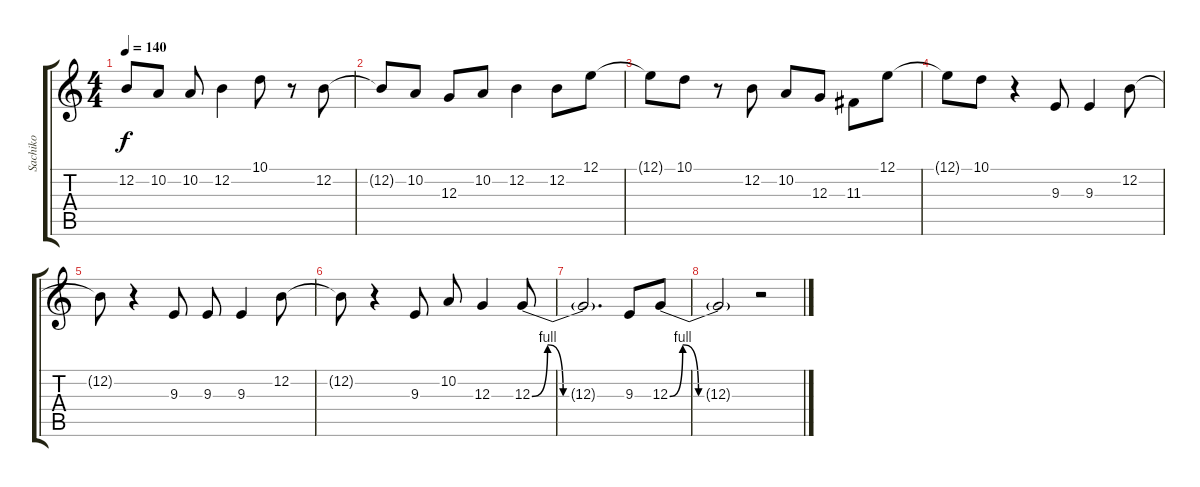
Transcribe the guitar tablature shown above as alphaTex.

\track ("Sachiko" "Sachiko") {instrument viola}
\staff {score tabs}
\tuning (E4 B3 G3 D3 A2 E2) {hide}
\ts (4 4)
\tempo 140
\clef g2
\ks c
12.2.8{dy f} 10.2.8 10.2.8 12.2.4 10.1.8 r.8 12.2.8 |
12.2{t}.8 10.2.8 12.3.8 10.2.8 12.2.4 12.2.8 12.1.8 |
12.1{t}.8 10.1.8 r.8 12.2.8 10.2.8 12.3.8 11.3.8 12.1.8 |
12.1{t}.8 10.1.8 r.4 9.3.8 9.3.4 12.2.8 |
12.2{t}.8 r.4 9.3.8 9.3.8 9.3.4 12.2.8 |
12.2{t}.8 r.4 9.3.8 10.2.8 12.3.4 12.3{be (custom 0 0 10 4 20 0 60 0)}.8 |
12.3{t}.2{d} 9.3.8 12.3{be (custom 0 0 9 4 20 0 60 0)}.8 |
12.3{t}.2 r.2
